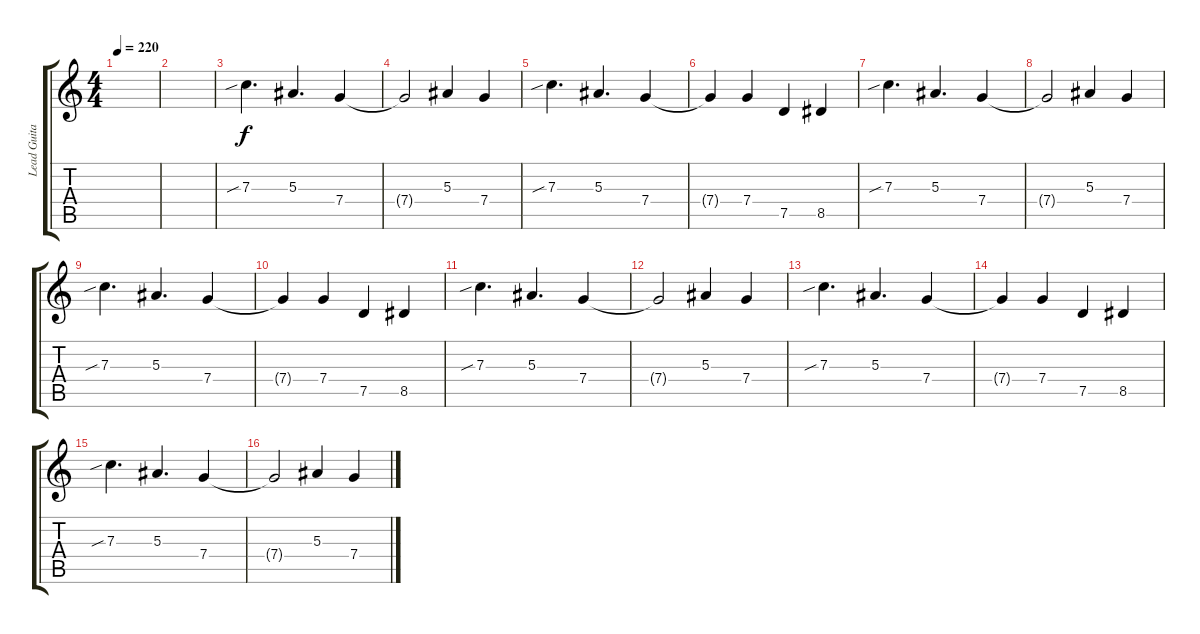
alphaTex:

\track ("Lead Guitar #1" "Lead Guita") {instrument distortionguitar}
\staff {score tabs}
\tuning (D4 A3 F3 C3 G2 C2) {hide}
\ts (4 4)
\tempo 220
\clef g2
\ks c
|
|
7.3{sib}.4{d} 5.3.4{d} 7.4.4 |
7.4{t}.2 5.3.4 7.4.4 |
7.3{sib}.4{d} 5.3.4{d} 7.4.4 |
7.4{t}.4 7.4.4 7.5.4 8.5.4 |
7.3{sib}.4{d} 5.3.4{d} 7.4.4 |
7.4{t}.2 5.3.4 7.4.4 |
7.3{sib}.4{d} 5.3.4{d} 7.4.4 |
7.4{t}.4 7.4.4 7.5.4 8.5.4 |
7.3{sib}.4{d} 5.3.4{d} 7.4.4 |
7.4{t}.2 5.3.4 7.4.4 |
7.3{sib}.4{d} 5.3.4{d} 7.4.4 |
7.4{t}.4 7.4.4 7.5.4 8.5.4 |
7.3{sib}.4{d} 5.3.4{d} 7.4.4 |
7.4{t}.2 5.3.4 7.4.4
